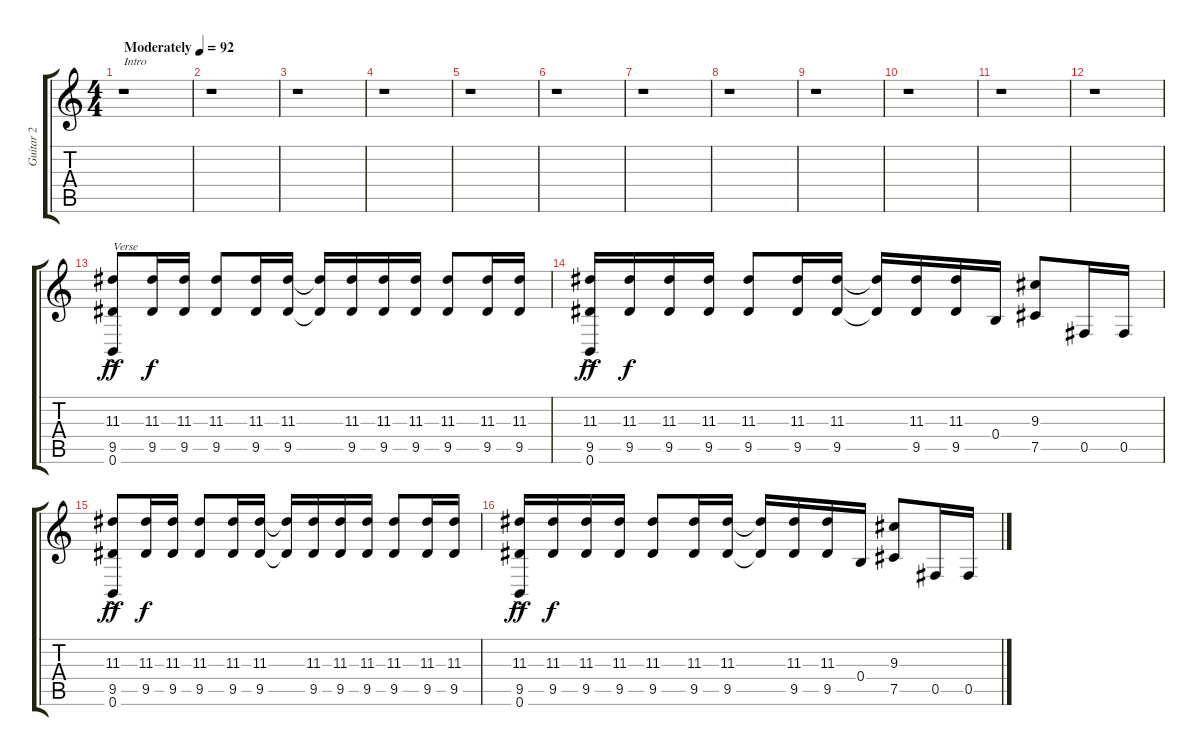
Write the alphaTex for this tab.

\track ("Guitar 2" "Guitar 2") {instrument electricguitarclean}
\staff {score tabs}
\tuning (Db4 Ab3 E3 B2 Gb2 B1) {hide}
\ts (4 4)
\tempo (92 "Moderately")
\clef g2
\ks c
r.1{txt "Intro" dy ff instrument electricguitarclean} |
r.1 |
r.1 |
r.1 |
r.1 |
r.1 |
r.1 |
r.1 |
r.1 |
r.1 |
r.1 |
r.1 |
(11.3{ac} 9.5{ac} 0.6{ac}).8{txt "Verse"} (11.3 9.5).16{dy f} (11.3 9.5).16 (11.3 9.5).8 (11.3 9.5).16 (11.3 9.5).16 (11.3{t} 9.5{t}).16 (11.3 9.5).16 (11.3 9.5).16 (11.3 9.5).16 (11.3 9.5).8 (11.3 9.5).16 (11.3 9.5).16 |
(11.3{ac} 9.5{ac} 0.6{ac}).16{dy ff} (11.3 9.5).16{dy f} (11.3 9.5).16 (11.3 9.5).16 (11.3 9.5).8 (11.3 9.5).16 (11.3 9.5).16 (11.3{t} 9.5{t}).16 (11.3 9.5).16 (11.3 9.5).16 0.4.16 (9.3 7.5).8 0.5.16 0.5.16 |
(11.3{ac} 9.5{ac} 0.6{ac}).8{dy ff} (11.3 9.5).16{dy f} (11.3 9.5).16 (11.3 9.5).8 (11.3 9.5).16 (11.3 9.5).16 (11.3{t} 9.5{t}).16 (11.3 9.5).16 (11.3 9.5).16 (11.3 9.5).16 (11.3 9.5).8 (11.3 9.5).16 (11.3 9.5).16 |
(11.3{ac} 9.5{ac} 0.6{ac}).16{dy ff} (11.3 9.5).16{dy f} (11.3 9.5).16 (11.3 9.5).16 (11.3 9.5).8 (11.3 9.5).16 (11.3 9.5).16 (11.3{t} 9.5{t}).16 (11.3 9.5).16 (11.3 9.5).16 0.4.16 (9.3 7.5).8 0.5.16 0.5.16
